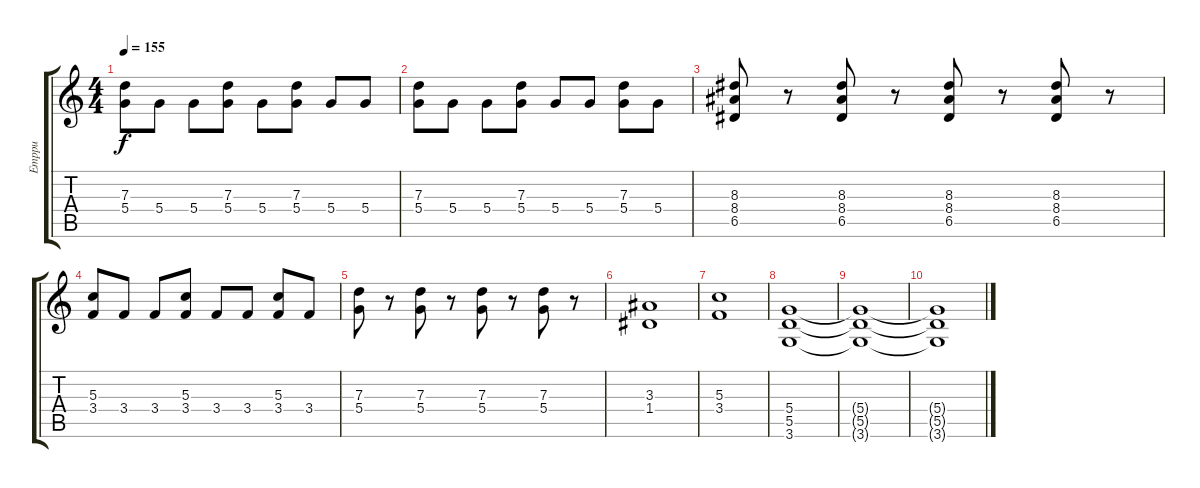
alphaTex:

\track ("Emppu" "Emppu") {instrument distortionguitar}
\staff {score tabs}
\tuning (E4 B3 G3 D3 A2 E2) {hide}
\ts (4 4)
\tempo 155
\clef g2
\ks c
(7.3 5.4).8{dy f} 5.4.8 5.4.8 (7.3 5.4).8 5.4.8 (7.3 5.4).8 5.4.8 5.4.8 |
(7.3 5.4).8 5.4.8 5.4.8 (7.3 5.4).8 5.4.8 5.4.8 (7.3 5.4).8 5.4.8 |
(8.3 8.4 6.5).8 r.8 (8.3 8.4 6.5).8 r.8 (8.3 8.4 6.5).8 r.8 (8.3 8.4 6.5).8 r.8 |
(5.3 3.4).8 3.4.8 3.4.8 (5.3 3.4).8 3.4.8 3.4.8 (5.3 3.4).8 3.4.8 |
(7.3 5.4).8 r.8 (7.3 5.4).8 r.8 (7.3 5.4).8 r.8 (7.3 5.4).8 r.8 |
(3.3 1.4).1 |
(5.3 3.4).1 |
(5.4 5.5 3.6).1{volume 5} |
(5.4{t} 5.5{t} 3.6{t}).1 |
(5.4{t} 5.5{t} 3.6{t}).1{volume 0}
